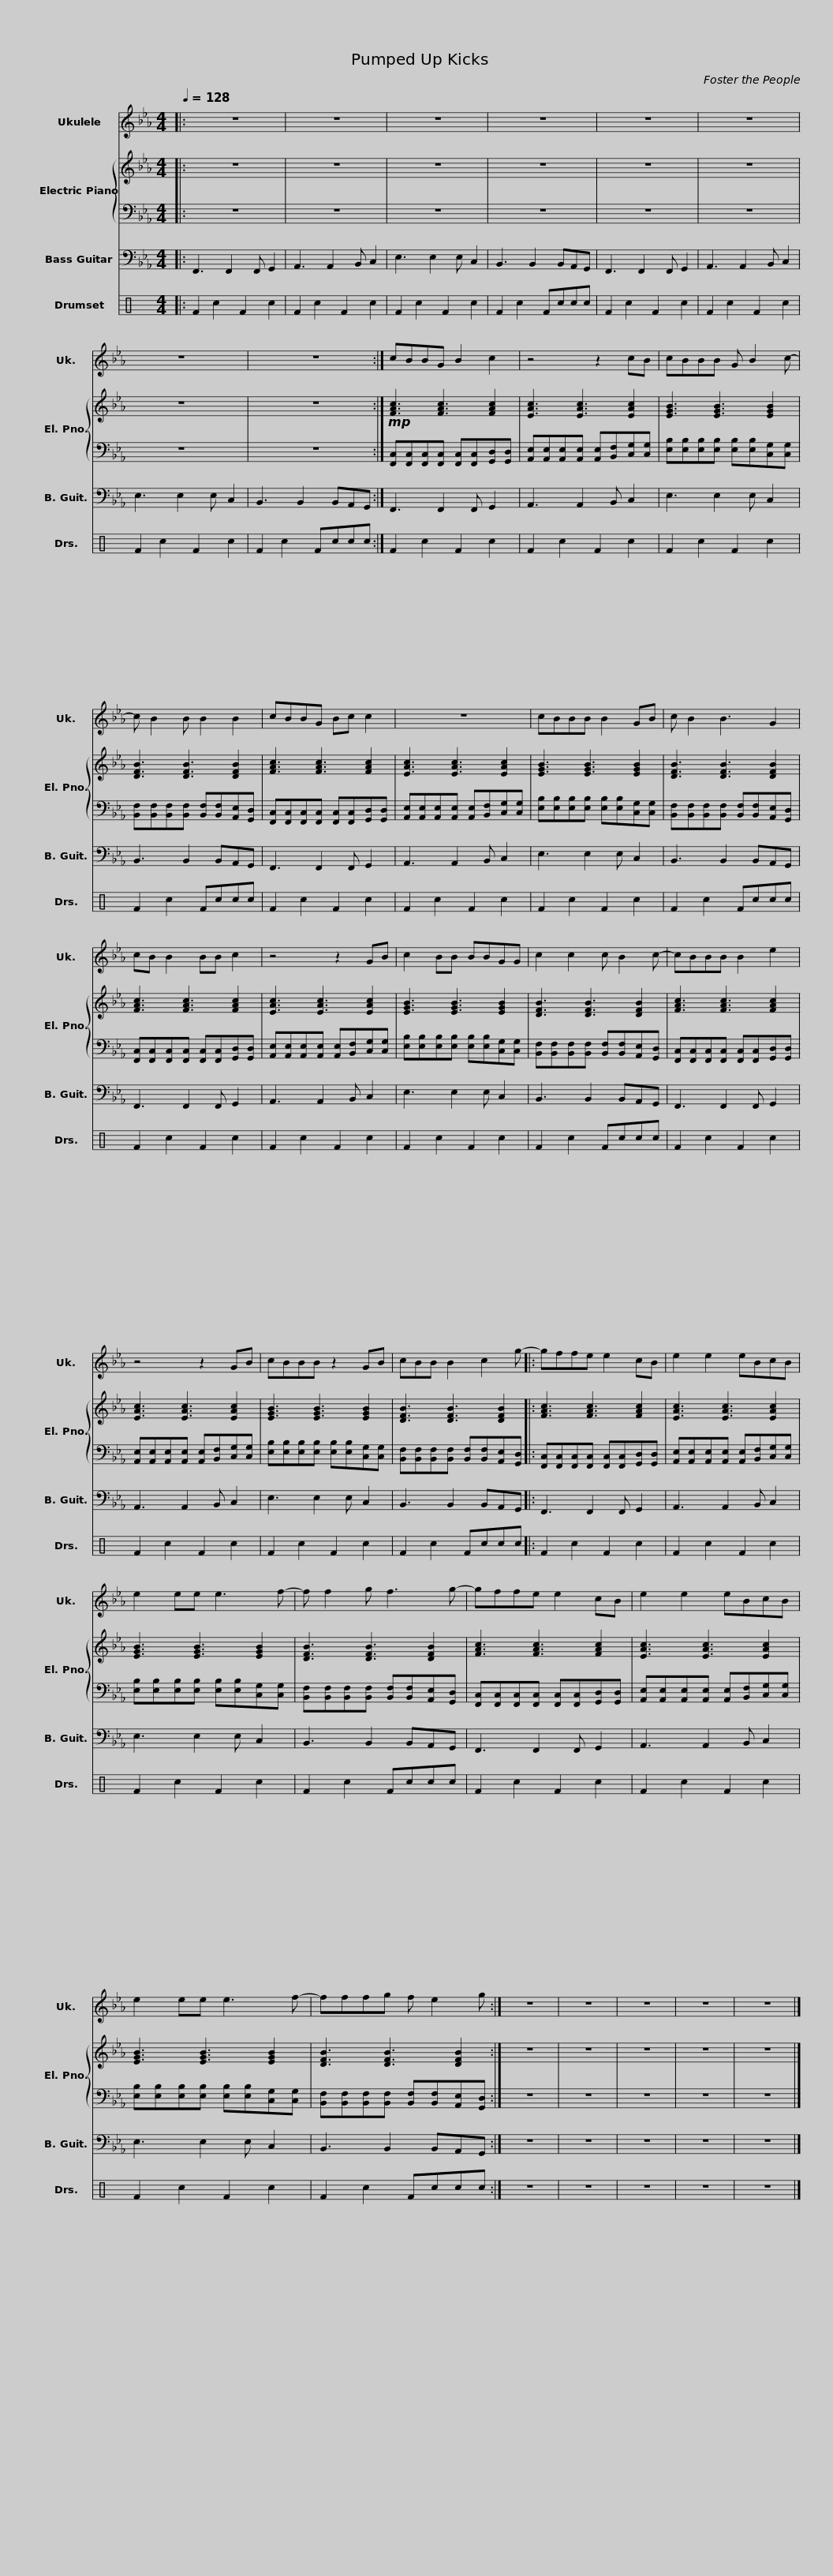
X:1
%%score 1 { 2 | 3 } 4 5
L:1/8
Q:1/4=128
M:4/4
I:linebreak $
K:Eb
V:1 treble
V:2 treble
V:3 bass
V:4 bass transpose=-12
V:5 perc
K:none
V:1
|: z8 | z8 | z8 | z8 | z8 |$ %5
 z8 | z8 | z8 :| cBBG B2 c2 | z4 z2 cB |$ %10
 cBBB G B2 c- | c B2 B B2 B2 | cBBG Bc c2 | z8 | cBBB B2 GB |$ %15
 c B2 B3 G2 | cB B2 BB c2 | z4 z2 GB | c2 BB BBGG | c2 c2 c B2 c- |$ %20
 cBBB B2 e2 | z4 z2 GB | cBBB z2 GB | cBB B2 c2 g- |: gffe e2 cB |$ %25
 e2 e2 eBcB | e2 ee e3 f- | f f2 g f3 g- | gffe e2 cB | e2 e2 eBcB |$ %30
 e2 ee e3 f- | fffg f e2 g :| z8 | z8 | z8 | %35
 z8 | z8 |] %37
V:2
|: z8 | z8 | z8 | z8 | z8 |$ %5
 z8 | z8 | z8 :|!mp! [FAc]3 [FAc]3 [FAc]2 | [EAc]3 [EAc]3 [EAc]2 |$ %10
 [EGB]3 [EGB]3 [EGB]2 | [DFB]3 [DFB]3 [DFB]2 | [FAc]3 [FAc]3 [FAc]2 | [EAc]3 [EAc]3 [EAc]2 | [EGB]3 [EGB]3 [EGB]2 |$ %15
 [DFB]3 [DFB]3 [DFB]2 | [FAc]3 [FAc]3 [FAc]2 | [EAc]3 [EAc]3 [EAc]2 | [EGB]3 [EGB]3 [EGB]2 | [DFB]3 [DFB]3 [DFB]2 |$ %20
 [FAc]3 [FAc]3 [FAc]2 | [EAc]3 [EAc]3 [EAc]2 | [EGB]3 [EGB]3 [EGB]2 | [DFB]3 [DFB]3 [DFB]2 |: [FAc]3 [FAc]3 [FAc]2 |$ %25
 [EAc]3 [EAc]3 [EAc]2 | [EGB]3 [EGB]3 [EGB]2 | [DFB]3 [DFB]3 [DFB]2 | [FAc]3 [FAc]3 [FAc]2 | [EAc]3 [EAc]3 [EAc]2 |$ %30
 [EGB]3 [EGB]3 [EGB]2 | [DFB]3 [DFB]3 [DFB]2 :| z8 | z8 | z8 | %35
 z8 | z8 |] %37
V:3
|: z8 | z8 | z8 | z8 | z8 |$ %5
 z8 | z8 | z8 :| [F,,C,][F,,C,][F,,C,][F,,C,] [F,,C,][F,,C,][G,,D,][G,,D,] | [A,,E,][A,,E,][A,,E,][A,,E,] [A,,E,][B,,F,][C,G,][C,G,] |$ %10
 [E,B,][E,B,][E,B,][E,B,] [E,B,][E,B,][C,G,][C,G,] | [B,,F,][B,,F,][B,,F,][B,,F,] [B,,F,][B,,F,][A,,E,][G,,D,] | [F,,C,][F,,C,][F,,C,][F,,C,] [F,,C,][F,,C,][G,,D,][G,,D,] | [A,,E,][A,,E,][A,,E,][A,,E,] [A,,E,][B,,F,][C,G,][C,G,] | [E,B,][E,B,][E,B,][E,B,] [E,B,][E,B,][C,G,][C,G,] |$ %15
 [B,,F,][B,,F,][B,,F,][B,,F,] [B,,F,][B,,F,][A,,E,][G,,D,] | [F,,C,][F,,C,][F,,C,][F,,C,] [F,,C,][F,,C,][G,,D,][G,,D,] | [A,,E,][A,,E,][A,,E,][A,,E,] [A,,E,][B,,F,][C,G,][C,G,] | [E,B,][E,B,][E,B,][E,B,] [E,B,][E,B,][C,G,][C,G,] | [B,,F,][B,,F,][B,,F,][B,,F,] [B,,F,][B,,F,][A,,E,][G,,D,] |$ %20
 [F,,C,][F,,C,][F,,C,][F,,C,] [F,,C,][F,,C,][G,,D,][G,,D,] | [A,,E,][A,,E,][A,,E,][A,,E,] [A,,E,][B,,F,][C,G,][C,G,] | [E,B,][E,B,][E,B,][E,B,] [E,B,][E,B,][C,G,][C,G,] | [B,,F,][B,,F,][B,,F,][B,,F,] [B,,F,][B,,F,][A,,E,][G,,D,] |: [F,,C,][F,,C,][F,,C,][F,,C,] [F,,C,][F,,C,][G,,D,][G,,D,] |$ %25
 [A,,E,][A,,E,][A,,E,][A,,E,] [A,,E,][B,,F,][C,G,][C,G,] | [E,B,][E,B,][E,B,][E,B,] [E,B,][E,B,][C,G,][C,G,] | [B,,F,][B,,F,][B,,F,][B,,F,] [B,,F,][B,,F,][A,,E,][G,,D,] | [F,,C,][F,,C,][F,,C,][F,,C,] [F,,C,][F,,C,][G,,D,][G,,D,] | [A,,E,][A,,E,][A,,E,][A,,E,] [A,,E,][B,,F,][C,G,][C,G,] |$ %30
 [E,B,][E,B,][E,B,][E,B,] [E,B,][E,B,][C,G,][C,G,] | [B,,F,][B,,F,][B,,F,][B,,F,] [B,,F,][B,,F,][A,,E,][G,,D,] :| z8 | z8 | z8 | %35
 z8 | z8 |] %37
V:4
|: F,,3 F,,2 F,, G,,2 | A,,3 A,,2 B,, C,2 | E,3 E,2 E, C,2 | B,,3 B,,2 B,,A,,G,, | F,,3 F,,2 F,, G,,2 |$ %5
 A,,3 A,,2 B,, C,2 | E,3 E,2 E, C,2 | B,,3 B,,2 B,,A,,G,, :| F,,3 F,,2 F,, G,,2 | A,,3 A,,2 B,, C,2 |$ %10
 E,3 E,2 E, C,2 | B,,3 B,,2 B,,A,,G,, | F,,3 F,,2 F,, G,,2 | A,,3 A,,2 B,, C,2 | E,3 E,2 E, C,2 |$ %15
 B,,3 B,,2 B,,A,,G,, | F,,3 F,,2 F,, G,,2 | A,,3 A,,2 B,, C,2 | E,3 E,2 E, C,2 | B,,3 B,,2 B,,A,,G,, |$ %20
 F,,3 F,,2 F,, G,,2 | A,,3 A,,2 B,, C,2 | E,3 E,2 E, C,2 | B,,3 B,,2 B,,A,,G,, |: F,,3 F,,2 F,, G,,2 |$ %25
 A,,3 A,,2 B,, C,2 | E,3 E,2 E, C,2 | B,,3 B,,2 B,,A,,G,, | F,,3 F,,2 F,, G,,2 | A,,3 A,,2 B,, C,2 |$ %30
 E,3 E,2 E, C,2 | B,,3 B,,2 B,,A,,G,, :| z8 | z8 | z8 | %35
 z8 | z8 |] %37
V:5
[K:C]|: F2 c2 F2 c2 | F2 c2 F2 c2 | F2 c2 F2 c2 | F2 c2 Fccc | F2 c2 F2 c2 |$ %5
 F2 c2 F2 c2 | F2 c2 F2 c2 | F2 c2 Fccc :| F2 c2 F2 c2 | F2 c2 F2 c2 |$ %10
 F2 c2 F2 c2 | F2 c2 Fccc | F2 c2 F2 c2 | F2 c2 F2 c2 | F2 c2 F2 c2 |$ %15
 F2 c2 Fccc | F2 c2 F2 c2 | F2 c2 F2 c2 | F2 c2 F2 c2 | F2 c2 Fccc |$ %20
 F2 c2 F2 c2 | F2 c2 F2 c2 | F2 c2 F2 c2 | F2 c2 Fccc |: F2 c2 F2 c2 |$ %25
 F2 c2 F2 c2 | F2 c2 F2 c2 | F2 c2 Fccc | F2 c2 F2 c2 | F2 c2 F2 c2 |$ %30
 F2 c2 F2 c2 | F2 c2 Fccc :| z8 | z8 | z8 | %35
 z8 | z8 |] %37
